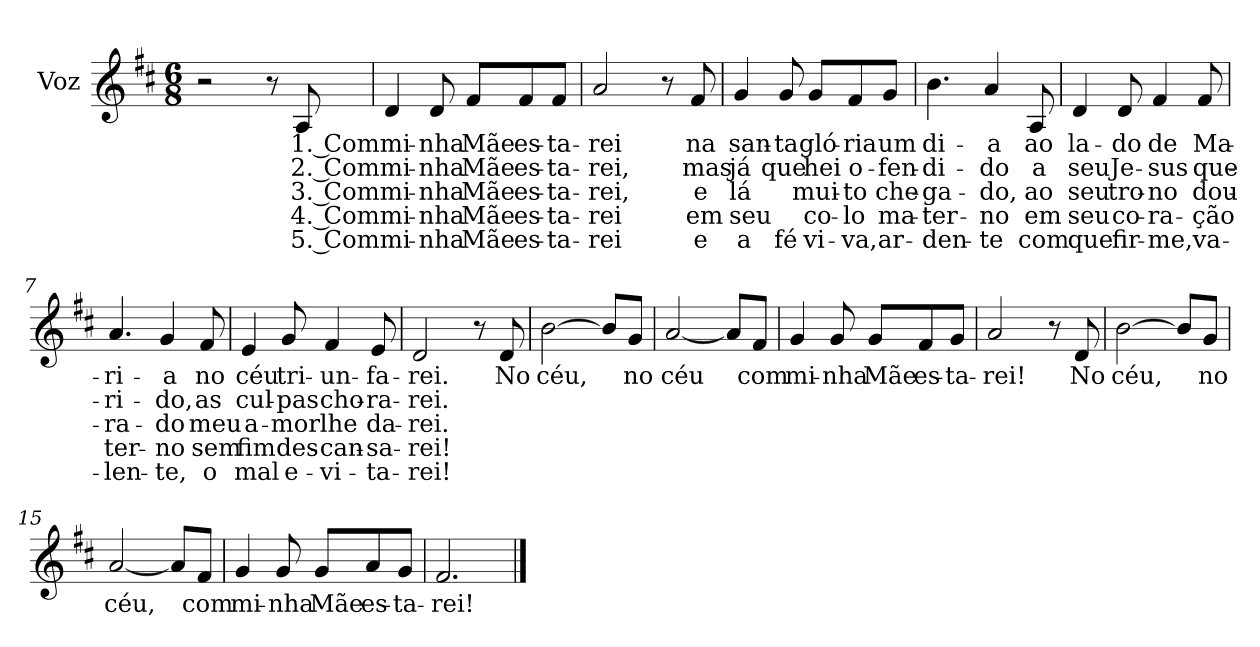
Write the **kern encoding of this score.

**kern	**text	**text	**text	**text	**text
*part1	*part1	*part1	*part1	*part1	*part1
*staff1	*staff1	*staff1	*staff1	*staff1	*staff1
*I"Voz	*	*	*	*	*
*I'Vo.	*	*	*	*	*
*clefG2	*	*	*	*	*
*k[f#c#]	*	*	*	*	*
*M6/8	*	*	*	*	*
*MM83	*	*	*	*	*
=1	=1	=1	=1	=1	=1
2r	.	.	.	.	.
8r	.	.	.	.	.
!	!LO:LY:b	!LO:LY:b	!LO:LY:b	!LO:LY:b	!LO:LY:b
8A/	1. Com	2. Com	3. Com	4. Com	5. Com
=2	=2	=2	=2	=2	=2
!	!LO:LY:b	!LO:LY:b	!LO:LY:b	!LO:LY:b	!LO:LY:b
4d/	mi-	mi-	mi-	mi-	mi-
!	!LO:LY:b	!LO:LY:b	!LO:LY:b	!LO:LY:b	!LO:LY:b
8d/	-nha	-nha	-nha	-nha	-nha
!	!LO:LY:b	!LO:LY:b	!LO:LY:b	!LO:LY:b	!LO:LY:b
8f#/L	Mãe	Mãe	Mãe	Mãe	Mãe
!	!LO:LY:b	!LO:LY:b	!LO:LY:b	!LO:LY:b	!LO:LY:b
8f#/	es-	es-	es-	es-	es-
!	!LO:LY:b	!LO:LY:b	!LO:LY:b	!LO:LY:b	!LO:LY:b
8f#/J	-ta-	-ta-	-ta-	-ta-	-ta-
=3	=3	=3	=3	=3	=3
!	!LO:LY:b	!LO:LY:b	!LO:LY:b	!LO:LY:b	!LO:LY:b
2a/	-rei	-rei,	-rei,	-rei	-rei
8r	.	.	.	.	.
!	!LO:LY:b	!LO:LY:b	!LO:LY:b	!LO:LY:b	!LO:LY:b
8f#/	na	mas	e	em	e
=4	=4	=4	=4	=4	=4
!	!LO:LY:b	!LO:LY:b	!LO:LY:b	!LO:LY:b	!LO:LY:b
4g/	san-	já	lá	seu	a
!	!LO:LY:b	!LO:LY:b	!	!	!LO:LY:b
8g/	-ta	que	.	.	fé
!	!LO:LY:b	!LO:LY:b	!LO:LY:b	!LO:LY:b	!LO:LY:b
8g/L	gló-	hei	mui-	co-	vi-
!	!LO:LY:b	!LO:LY:b	!LO:LY:b	!LO:LY:b	!LO:LY:b
8f#/	-ria	o-	-to	-lo	-va,
!	!LO:LY:b	!LO:LY:b	!LO:LY:b	!LO:LY:b	!LO:LY:b
8g/J	um	-fen-	che-	ma-	ar-
=5	=5	=5	=5	=5	=5
!	!LO:LY:b	!LO:LY:b	!LO:LY:b	!LO:LY:b	!LO:LY:b
4.b\	di-	-di-	-ga-	-ter-	-den-
!	!LO:LY:b	!LO:LY:b	!LO:LY:b	!LO:LY:b	!LO:LY:b
4a/	-a	-do	-do,	-no	-te
!	!LO:LY:b	!LO:LY:b	!LO:LY:b	!LO:LY:b	!LO:LY:b
8A/	ao	a	ao	em	com
!!LO:LB:g=z
=6	=6	=6	=6	=6	=6
!	!LO:LY:b	!LO:LY:b	!LO:LY:b	!LO:LY:b	!LO:LY:b
4d/	la-	seu	seu	seu	que
!	!LO:LY:b	!LO:LY:b	!LO:LY:b	!LO:LY:b	!LO:LY:b
8d/	-do	Je-	tro-	co-	fir-
!	!LO:LY:b	!LO:LY:b	!LO:LY:b	!LO:LY:b	!LO:LY:b
4f#/	de	-sus	-no	-ra-	-me,
!	!LO:LY:b	!LO:LY:b	!LO:LY:b	!LO:LY:b	!LO:LY:b
8f#/	Ma-	que-	dou-	-ção	va-
=7	=7	=7	=7	=7	=7
!	!LO:LY:b	!LO:LY:b	!LO:LY:b	!LO:LY:b	!LO:LY:b
4.a/	-ri-	-ri-	-ra-	ter-	-len-
!	!LO:LY:b	!LO:LY:b	!LO:LY:b	!LO:LY:b	!LO:LY:b
4g/	-a	-do,	-do	-no	-te,
!	!LO:LY:b	!LO:LY:b	!LO:LY:b	!LO:LY:b	!LO:LY:b
8f#/	no	as	meu	sem	o
=8	=8	=8	=8	=8	=8
!	!LO:LY:b	!LO:LY:b	!LO:LY:b	!LO:LY:b	!LO:LY:b
4e/	céu	cul-	a-	fim	mal
!	!LO:LY:b	!LO:LY:b	!LO:LY:b	!LO:LY:b	!LO:LY:b
8g/	tri-	-pas	-mor	des-	e-
!	!LO:LY:b	!LO:LY:b	!LO:LY:b	!LO:LY:b	!LO:LY:b
4f#/	-un-	cho-	lhe	-can-	-vi-
!	!LO:LY:b	!LO:LY:b	!LO:LY:b	!LO:LY:b	!LO:LY:b
8e/	-fa-	-ra-	da-	-sa-	-ta-
=9	=9	=9	=9	=9	=9
!	!LO:LY:b	!LO:LY:b	!LO:LY:b	!LO:LY:b	!LO:LY:b
2d/	-rei.	-rei.	-rei.	-rei!	-rei!
8r	.	.	.	.	.
!	!LO:LY:b	!	!	!	!
8d/	No	.	.	.	.
!!LO:LB:g=z
=10	=10	=10	=10	=10	=10
!	!LO:LY:b	!	!	!	!
[2b\	céu,	.	.	.	.
8b/L]	.	.	.	.	.
!	!LO:LY:b	!	!	!	!
8g/J	no	.	.	.	.
=11	=11	=11	=11	=11	=11
!	!LO:LY:b	!	!	!	!
[2a/	céu	.	.	.	.
8a/L]	.	.	.	.	.
!	!LO:LY:b	!	!	!	!
8f#/J	com	.	.	.	.
=12	=12	=12	=12	=12	=12
!	!LO:LY:b	!	!	!	!
4g/	mi-	.	.	.	.
!	!LO:LY:b	!	!	!	!
8g/	-nha	.	.	.	.
!	!LO:LY:b	!	!	!	!
8g/L	Mãe	.	.	.	.
!	!LO:LY:b	!	!	!	!
8f#/	es-	.	.	.	.
!	!LO:LY:b	!	!	!	!
8g/J	-ta-	.	.	.	.
=13	=13	=13	=13	=13	=13
!	!LO:LY:b	!	!	!	!
2a/	-rei!	.	.	.	.
8r	.	.	.	.	.
!	!LO:LY:b	!	!	!	!
8d/	No	.	.	.	.
!!LO:LB:g=z
=14	=14	=14	=14	=14	=14
!	!LO:LY:b	!	!	!	!
[2b\	céu,	.	.	.	.
8b/L]	.	.	.	.	.
!	!LO:LY:b	!	!	!	!
8g/J	no	.	.	.	.
=15	=15	=15	=15	=15	=15
!	!LO:LY:b	!	!	!	!
[2a/	céu,	.	.	.	.
8a/L]	.	.	.	.	.
!	!LO:LY:b	!	!	!	!
8f#/J	com	.	.	.	.
=16	=16	=16	=16	=16	=16
!	!LO:LY:b	!	!	!	!
4g/	mi-	.	.	.	.
!	!LO:LY:b	!	!	!	!
8g/	-nha	.	.	.	.
!	!LO:LY:b	!	!	!	!
8g/L	Mãe	.	.	.	.
!	!LO:LY:b	!	!	!	!
8a/	es-	.	.	.	.
!	!LO:LY:b	!	!	!	!
8g/J	-ta-	.	.	.	.
=17	=17	=17	=17	=17	=17
!	!LO:LY:b	!	!	!	!
2.f#/	-rei!	.	.	.	.
==	==	==	==	==	==
*-	*-	*-	*-	*-	*-
